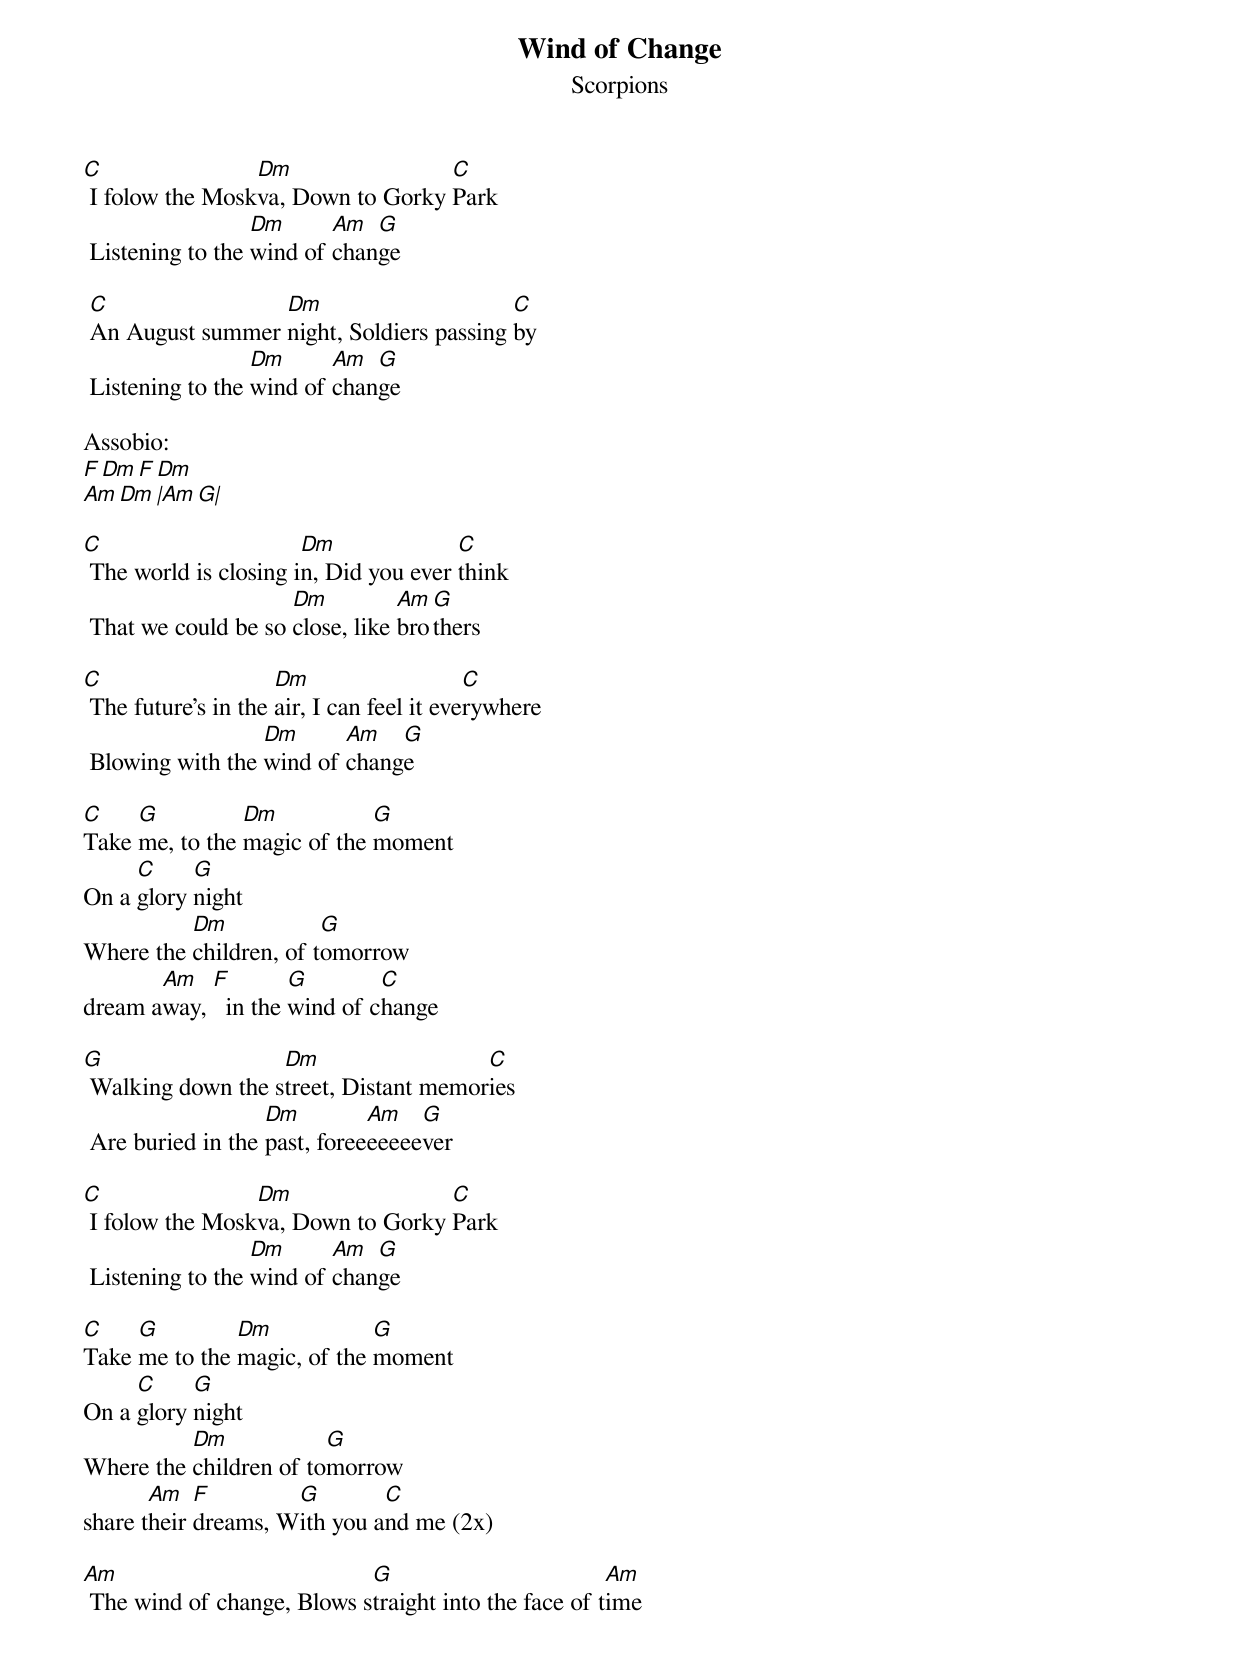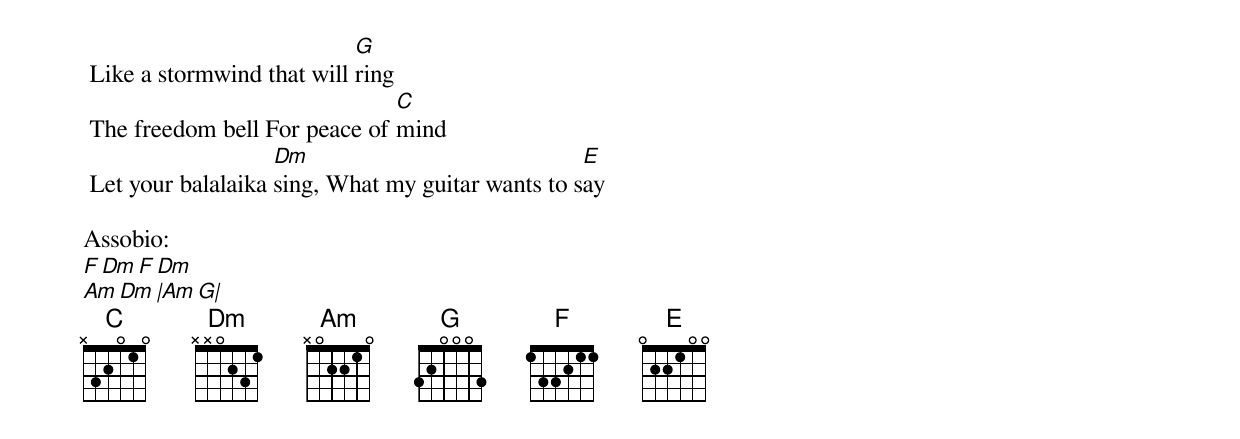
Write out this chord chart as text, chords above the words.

Wind of Change
Scorpions

C                Dm                C
 I folow the Moskva, Down to Gorky Park
                  Dm      Am  G
 Listening to the wind of change

 C                Dm                      C
 An August summer night, Soldiers passing by
                  Dm      Am  G
 Listening to the wind of change

Assobio:
F   Dm   F   Dm
Am   Dm     |Am G|

C                      Dm              C
 The world is closing in, Did you ever think
                     Dm          Am G
 That we could be so close, like brothers

C                    Dm                    C
 The future's in the air, I can feel it everywhere
                  Dm      Am   G
 Blowing with the wind of change

C    G          Dm           G
Take me, to the magic of the moment
     C     G
On a glory night
          Dm            G
Where the children, of tomorrow
       Am   F        G        C
dream away,   in the wind of change

G                  Dm                  C
 Walking down the street, Distant memories
                   Dm         Am   G
 Are buried in the past, foreeeeeeever

C                Dm                C
 I folow the Moskva, Down to Gorky Park
                  Dm      Am  G
 Listening to the wind of change

C    G         Dm            G
Take me to the magic, of the moment
     C     G
On a glory night
          Dm            G
Where the children of tomorrow
       Am   F        G        C
share their dreams, With you and me (2x)

Am                          G                         Am
 The wind of change, Blows straight into the face of time
                            G
 Like a stormwind that will ring
                               C
 The freedom bell For peace of mind
                    Dm                             E
 Let your balalaika sing, What my guitar wants to say

Assobio:
F   Dm   F   Dm
Am   Dm     |Am G|
